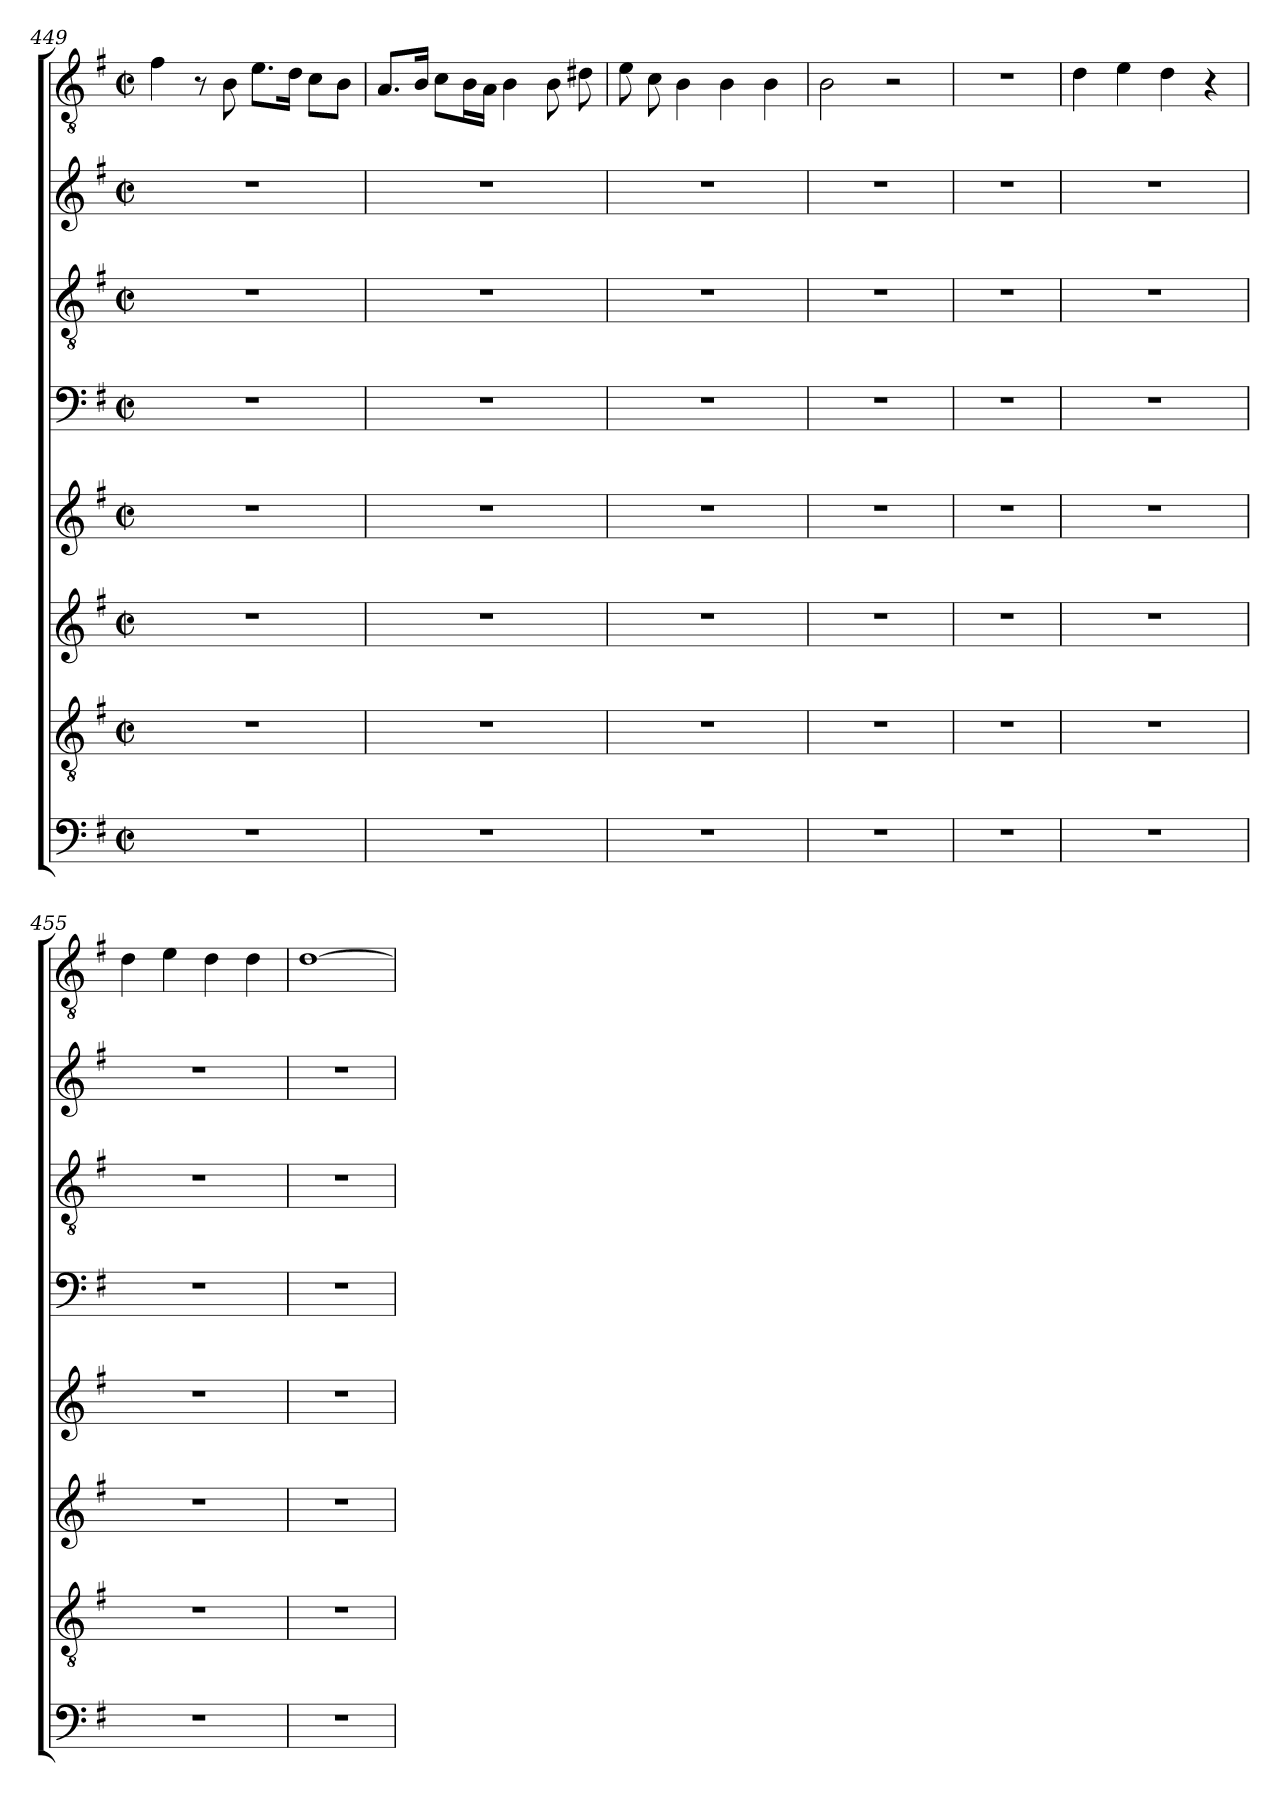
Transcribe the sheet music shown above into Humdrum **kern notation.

**kern	**kern	**kern	**kern	**kern	**kern	**kern	**kern
*part8	*part7	*part6	*part5	*part4	*part3	*part2	*part1
*staff8	*staff7	*staff6	*staff5	*staff4	*staff3	*staff2	*staff1
*clefF4	*clefGv2	*clefG2	*clefG2	*clefF4	*clefGv2	*clefG2	*clefGv2
*k[f#]	*k[f#]	*k[f#]	*k[f#]	*k[f#]	*k[f#]	*k[f#]	*k[f#]
*G:	*G:	*G:	*G:	*G:	*G:	*G:	*G:
*M2/2	*M2/2	*M2/2	*M2/2	*M2/2	*M2/2	*M2/2	*M2/2
*met(c|)	*met(c|)	*met(c|)	*met(c|)	*met(c|)	*met(c|)	*met(c|)	*met(c|)
=449	=449	=449	=449	=449	=449	=449	=449
1r	1r	1r	1r	1r	1r	1r	4f#\
.	.	.	.	.	.	.	8r
.	.	.	.	.	.	.	8B\
.	.	.	.	.	.	.	8.e\L
.	.	.	.	.	.	.	16d\Jk
.	.	.	.	.	.	.	8c\L
.	.	.	.	.	.	.	8B\J
!!LO:LB:g=z
=450	=450	=450	=450	=450	=450	=450	=450
1r	1r	1r	1r	1r	1r	1r	8.A/L
.	.	.	.	.	.	.	16B/Jk
.	.	.	.	.	.	.	8c\L
.	.	.	.	.	.	.	16B\L
.	.	.	.	.	.	.	16A\JJ
.	.	.	.	.	.	.	4B\
.	.	.	.	.	.	.	8B\
.	.	.	.	.	.	.	8d#X\
=451	=451	=451	=451	=451	=451	=451	=451
1r	1r	1r	1r	1r	1r	1r	8e\
.	.	.	.	.	.	.	8c\
.	.	.	.	.	.	.	4B\
.	.	.	.	.	.	.	4B\
.	.	.	.	.	.	.	4B\
=452	=452	=452	=452	=452	=452	=452	=452
1r	1r	1r	1r	1r	1r	1r	2B\
.	.	.	.	.	.	.	2r
=453	=453	=453	=453	=453	=453	=453	=453
1r	1r	1r	1r	1r	1r	1r	1r
=454	=454	=454	=454	=454	=454	=454	=454
1r	1r	1r	1r	1r	1r	1r	4d\
.	.	.	.	.	.	.	4e\
.	.	.	.	.	.	.	4d\
.	.	.	.	.	.	.	4r
=455	=455	=455	=455	=455	=455	=455	=455
1r	1r	1r	1r	1r	1r	1r	4d\
.	.	.	.	.	.	.	4e\
.	.	.	.	.	.	.	4d\
.	.	.	.	.	.	.	4d\
!!LO:LB:g=z
=456	=456	=456	=456	=456	=456	=456	=456
1r	1r	1r	1r	1r	1r	1r	[>1d
=	=	=	=	=	=	=	=
*-	*-	*-	*-	*-	*-	*-	*-
